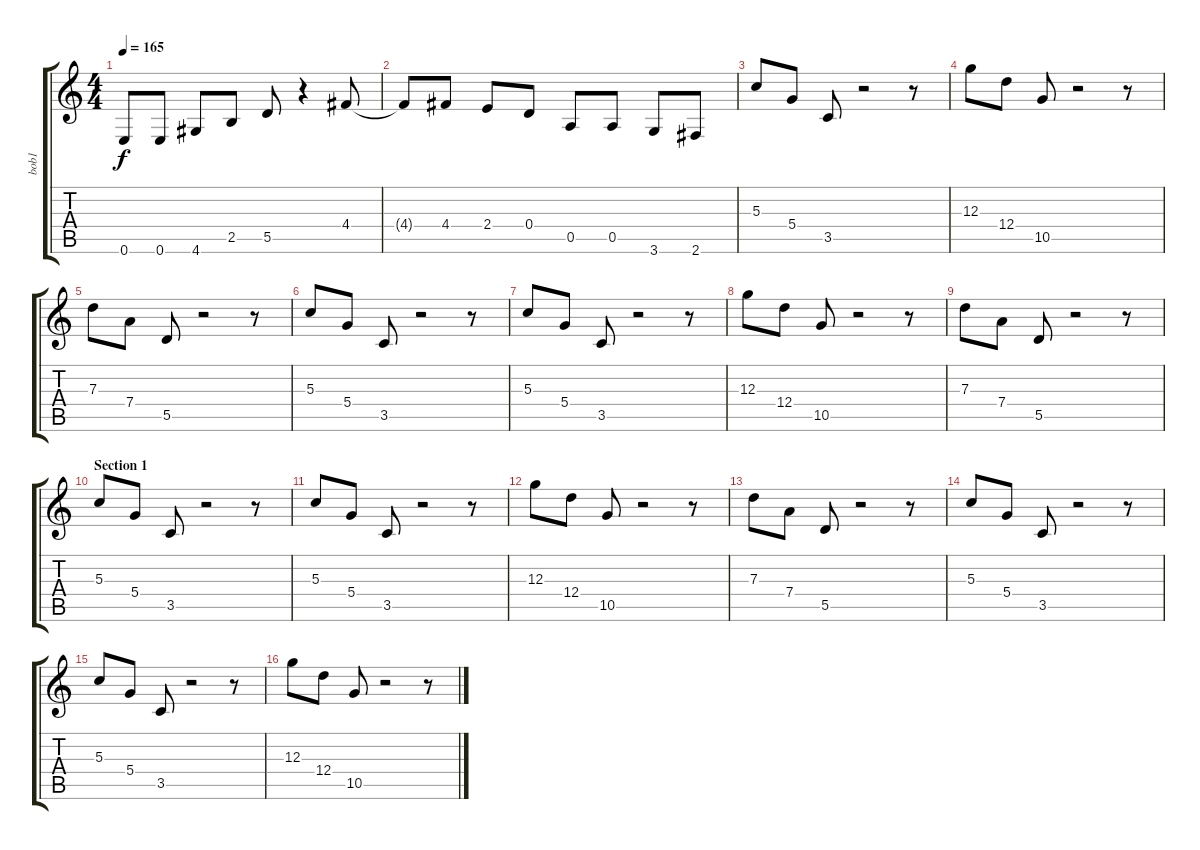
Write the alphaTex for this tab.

\track ("bob1" "bob1") {instrument overdrivenguitar}
\staff {score tabs}
\tuning (E4 B3 G3 D3 A2 E2) {hide}
\ts (4 4)
\tempo 165
\clef g2
\ks c
0.6.8{dy f} 0.6.8 4.6.8 2.5.8 5.5.8 r.4 4.4.8{instrument distortionguitar} |
4.4{t}.8 4.4.8 2.4.8 0.4.8 0.5.8{instrument overdrivenguitar} 0.5.8 3.6.8 2.6.8 |
5.3.8 5.4.8 3.5.8 r.2 r.8 |
12.3.8 12.4.8 10.5.8 r.2 r.8 |
7.3.8 7.4.8 5.5.8 r.2 r.8 |
5.3.8 5.4.8 3.5.8 r.2 r.8 |
5.3.8 5.4.8 3.5.8 r.2 r.8 |
12.3.8 12.4.8 10.5.8 r.2 r.8 |
7.3.8 7.4.8 5.5.8 r.2 r.8 |
\section ("" "Section 1")
5.3.8 5.4.8 3.5.8 r.2 r.8 |
5.3.8 5.4.8 3.5.8 r.2 r.8 |
12.3.8 12.4.8 10.5.8 r.2 r.8 |
7.3.8 7.4.8 5.5.8 r.2 r.8 |
5.3.8 5.4.8 3.5.8 r.2 r.8 |
5.3.8 5.4.8 3.5.8 r.2 r.8 |
12.3.8 12.4.8 10.5.8 r.2 r.8
